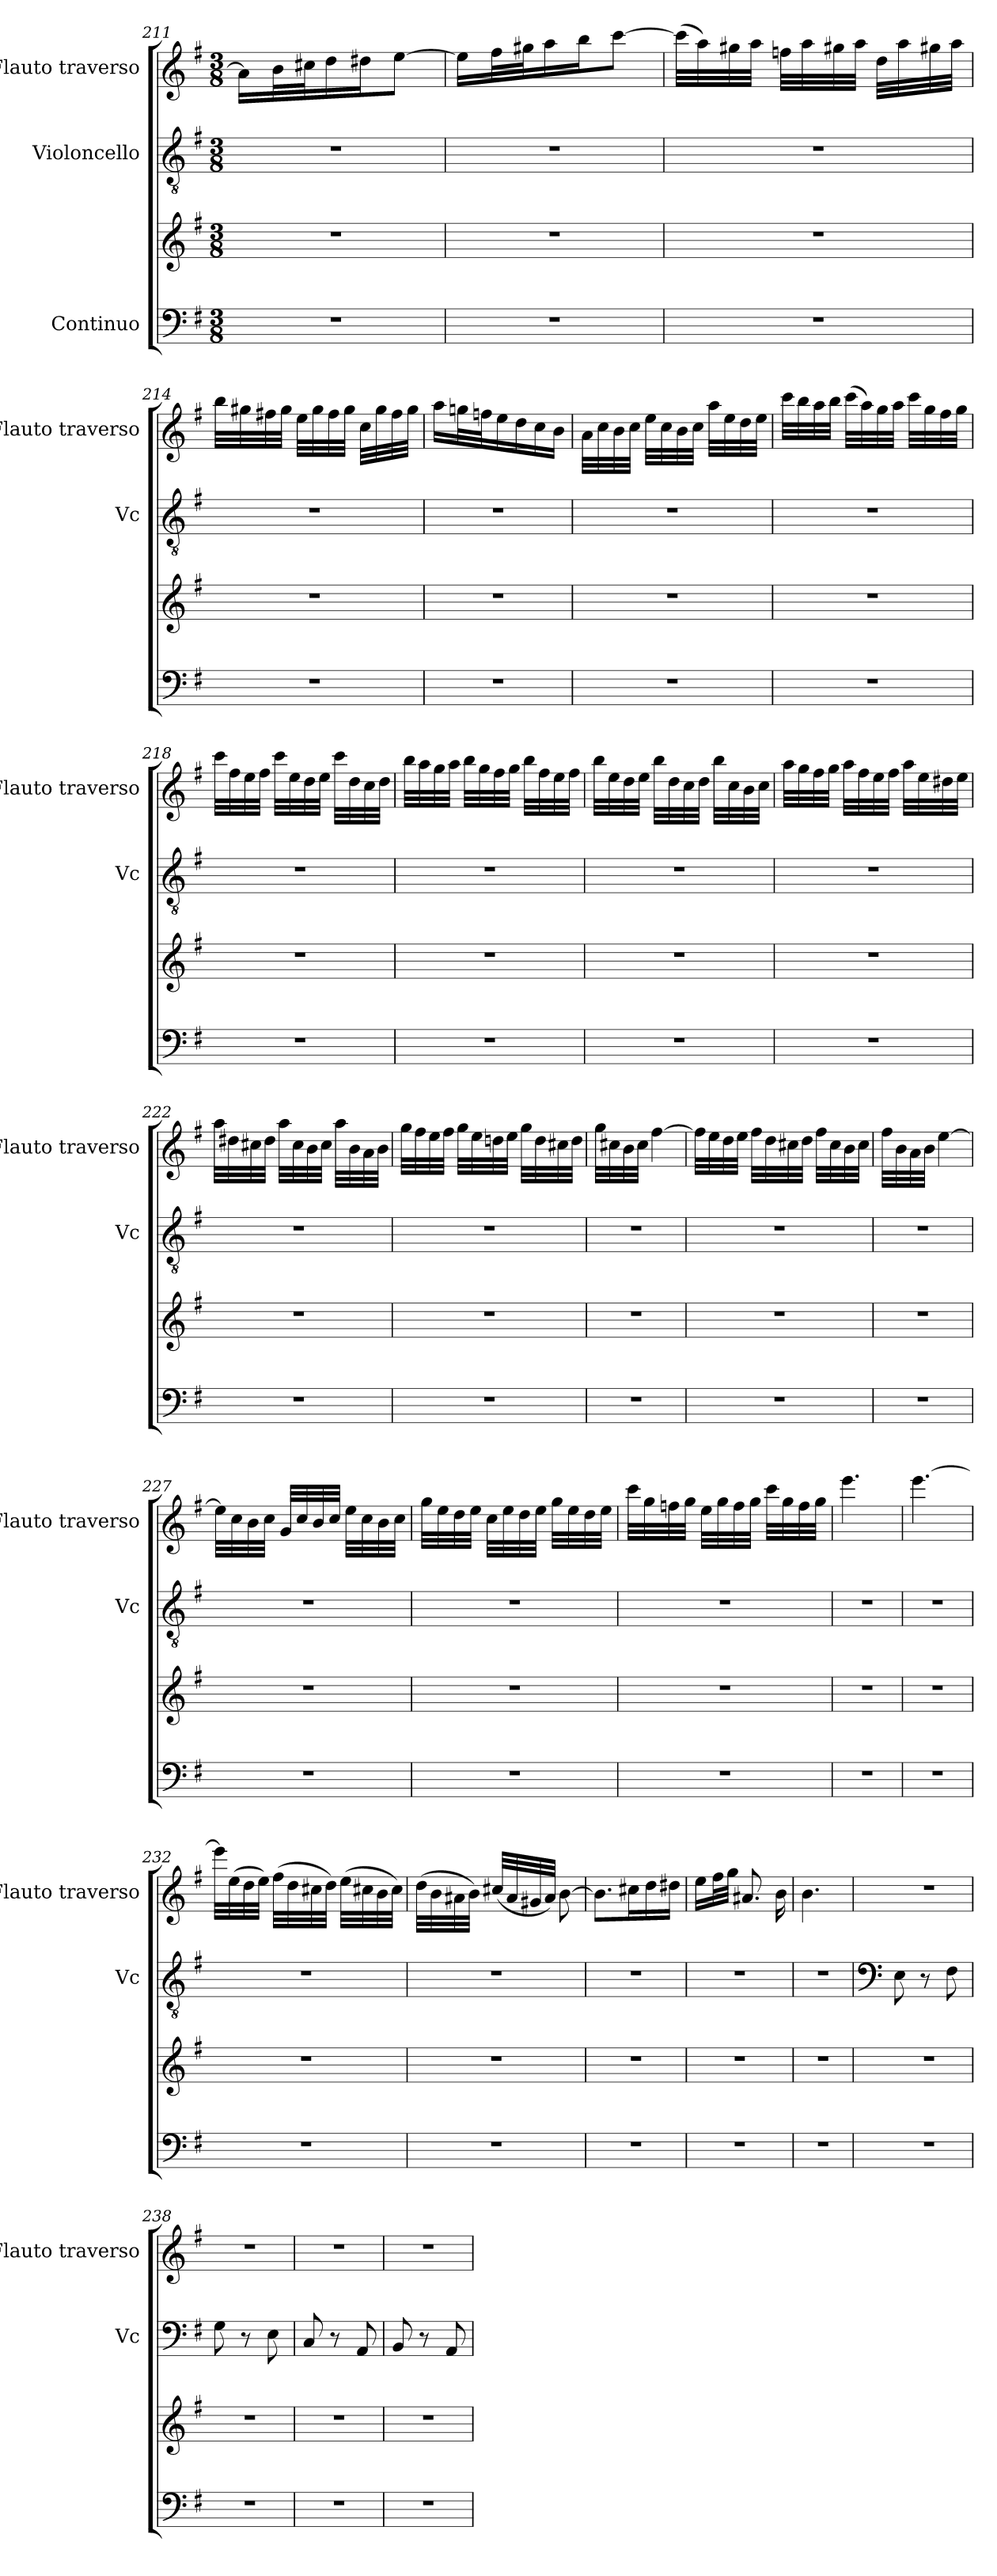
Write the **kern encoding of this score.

**kern	**kern	**kern	**kern
*part3	*part3	*part2	*part1
*staff4	*staff3	*staff2	*staff1
*I"Continuo	*	*I"Violoncello	*I"Flauto traverso
*	*	*I'Vc	*I'Flauto traverso
*clefF4	*clefG2	*clefGv2	*clefG2
*k[f#]	*k[f#]	*k[f#]	*k[f#]
*G:	*G:	*G:	*G:
*M3/8	*M3/8	*M3/8	*M3/8
=211	=211	=211	=211
4.r	4.r	4.r	16a\LL]
.	.	.	32b\L
.	.	.	32cc#X\J
.	.	.	16dd\
.	.	.	16dd#X\J
.	.	.	[>8ee\J
=212	=212	=212	=212
4.r	4.r	4.r	16ee\LL]
.	.	.	32ff#\L
.	.	.	32gg#X\J
.	.	.	16aa\
.	.	.	16bb\J
.	.	.	[>8ccc\J
=213	=213	=213	=213
4.r	4.r	4.r	(<32ccc\LLL]
.	.	.	32aa\)
.	.	.	32gg#X\
.	.	.	32aa\JJJ
.	.	.	32ffn\LLL
.	.	.	32aa\
.	.	.	32gg#X\
.	.	.	32aa\JJJ
.	.	.	32dd\LLL
.	.	.	32aa\
.	.	.	32gg#X\
.	.	.	32aa\JJJ
!!LO:LB:g=z
=214	=214	=214	=214
4.r	4.r	4.r	32bb\LLL
.	.	.	32gg#X\
.	.	.	32ff#X\
.	.	.	32gg#\JJJ
.	.	.	32ee\LLL
.	.	.	32gg#\
.	.	.	32ff#\
.	.	.	32gg#\JJJ
.	.	.	32cc\LLL
.	.	.	32gg#\
.	.	.	32ff#\
.	.	.	32gg#\JJJ
=215	=215	=215	=215
4.r	4.r	4.r	16aa\LL
.	.	.	32ggn\L
.	.	.	32ffn\J
.	.	.	16ee\
.	.	.	16dd\
.	.	.	16cc\
.	.	.	16b\JJ
=216	=216	=216	=216
4.r	4.r	4.r	32a\LLL
.	.	.	32cc\
.	.	.	32b\
.	.	.	32cc\JJJ
.	.	.	32ee\LLL
.	.	.	32cc\
.	.	.	32b\
.	.	.	32cc\JJJ
.	.	.	32aa\LLL
.	.	.	32ee\
.	.	.	32dd\
.	.	.	32ee\JJJ
=217	=217	=217	=217
4.r	4.r	4.r	32ccc\LLL
.	.	.	32bb\
.	.	.	32aa\
.	.	.	32bb\JJJ
.	.	.	(<32ccc\LLL
.	.	.	32aa\)
.	.	.	32gg\
.	.	.	32aa\JJJ
.	.	.	32ccc\LLL
.	.	.	32gg\
.	.	.	32ff#\
.	.	.	32gg\JJJ
!!LO:LB:g=z
=218	=218	=218	=218
4.r	4.r	4.r	32ccc\LLL
.	.	.	32ff#\
.	.	.	32ee\
.	.	.	32ff#\JJJ
.	.	.	32ccc\LLL
.	.	.	32ee\
.	.	.	32dd\
.	.	.	32ee\JJJ
.	.	.	32ccc\LLL
.	.	.	32dd\
.	.	.	32cc\
.	.	.	32dd\JJJ
=219	=219	=219	=219
4.r	4.r	4.r	32bb\LLL
.	.	.	32aa\
.	.	.	32gg\
.	.	.	32aa\JJJ
.	.	.	32bb\LLL
.	.	.	32gg\
.	.	.	32ff#\
.	.	.	32gg\JJJ
.	.	.	32bb\LLL
.	.	.	32ff#\
.	.	.	32ee\
.	.	.	32ff#\JJJ
=220	=220	=220	=220
4.r	4.r	4.r	32bb\LLL
.	.	.	32ee\
.	.	.	32dd\
.	.	.	32ee\JJJ
.	.	.	32bb\LLL
.	.	.	32dd\
.	.	.	32cc\
.	.	.	32dd\JJJ
.	.	.	32bb\LLL
.	.	.	32cc\
.	.	.	32b\
.	.	.	32cc\JJJ
=221	=221	=221	=221
4.r	4.r	4.r	32aa\LLL
.	.	.	32gg\
.	.	.	32ff#\
.	.	.	32gg\JJJ
.	.	.	32aa\LLL
.	.	.	32ff#\
.	.	.	32ee\
.	.	.	32ff#\JJJ
.	.	.	32aa\LLL
.	.	.	32ee\
.	.	.	32dd#X\
.	.	.	32ee\JJJ
!!LO:LB:g=z
=222	=222	=222	=222
4.r	4.r	4.r	32aa\LLL
.	.	.	32dd#X\
.	.	.	32cc#X\
.	.	.	32dd#\JJJ
.	.	.	32aa\LLL
.	.	.	32cc#\
.	.	.	32b\
.	.	.	32cc#\JJJ
.	.	.	32aa\LLL
.	.	.	32b\
.	.	.	32a\
.	.	.	32b\JJJ
=223	=223	=223	=223
4.r	4.r	4.r	32gg\LLL
.	.	.	32ff#\
.	.	.	32ee\
.	.	.	32ff#\JJJ
.	.	.	32gg\LLL
.	.	.	32ee\
.	.	.	32ddn\
.	.	.	32ee\JJJ
.	.	.	32gg\LLL
.	.	.	32dd\
.	.	.	32cc#X\
.	.	.	32dd\JJJ
=224	=224	=224	=224
4.r	4.r	4.r	32gg\LLL
.	.	.	32cc#X\
.	.	.	32b\
.	.	.	32cc#\JJJ
.	.	.	[>4ff#\
=225	=225	=225	=225
4.r	4.r	4.r	32ff#\LLL]
.	.	.	32ee\
.	.	.	32dd\
.	.	.	32ee\JJJ
.	.	.	32ff#\LLL
.	.	.	32dd\
.	.	.	32cc#X\
.	.	.	32dd\JJJ
.	.	.	32ff#\LLL
.	.	.	32cc#\
.	.	.	32b\
.	.	.	32cc#\JJJ
!!LO:LB:g=z
=226	=226	=226	=226
4.r	4.r	4.r	32ff#\LLL
.	.	.	32b\
.	.	.	32a\
.	.	.	32b\JJJ
.	.	.	[>4ee\
=227	=227	=227	=227
4.r	4.r	4.r	32ee\LLL]
.	.	.	32cc\
.	.	.	32b\
.	.	.	32cc\JJJ
.	.	.	32g/LLL
.	.	.	32cc/
.	.	.	32b/
.	.	.	32cc/JJJ
.	.	.	32ee\LLL
.	.	.	32cc\
.	.	.	32b\
.	.	.	32cc\JJJ
=228	=228	=228	=228
4.r	4.r	4.r	32gg\LLL
.	.	.	32ee\
.	.	.	32dd\
.	.	.	32ee\JJJ
.	.	.	32cc\LLL
.	.	.	32ee\
.	.	.	32dd\
.	.	.	32ee\JJJ
.	.	.	32gg\LLL
.	.	.	32ee\
.	.	.	32dd\
.	.	.	32ee\JJJ
=229	=229	=229	=229
4.r	4.r	4.r	32ccc\LLL
.	.	.	32gg\
.	.	.	32ffn\
.	.	.	32gg\JJJ
.	.	.	32ee\LLL
.	.	.	32gg\
.	.	.	32ff\
.	.	.	32gg\JJJ
.	.	.	32ccc\LLL
.	.	.	32gg\
.	.	.	32ff\
.	.	.	32gg\JJJ
=230	=230	=230	=230
4.r	4.r	4.r	4.eee\
!!LO:LB:g=z
=231	=231	=231	=231
4.r	4.r	4.r	[>4.eee\
=232	=232	=232	=232
4.r	4.r	4.r	32eee\LLL]
.	.	.	(>32ee\
.	.	.	32dd\
.	.	.	32ee\JJJ)
.	.	.	(>32ff#\LLL
.	.	.	32dd\
.	.	.	32cc#X\
.	.	.	32dd\JJJ)
.	.	.	(>32ee\LLL
.	.	.	32cc#X\
.	.	.	32b\
.	.	.	32cc#\JJJ)
=233	=233	=233	=233
4.r	4.r	4.r	(>32dd\LLL
.	.	.	32b\
.	.	.	32a#X\
.	.	.	32b\JJJ)
.	.	.	(<32cc#X/LLL
.	.	.	32a#/
.	.	.	32g#X/
.	.	.	32a#/JJJ)
.	.	.	[>8b\
=234	=234	=234	=234
4.r	4.r	4.r	8.b\L]
.	.	.	16cc#X\L
.	.	.	16dd\
.	.	.	16dd#X\JJ
=235	=235	=235	=235
4.r	4.r	4.r	16ee\LL
.	.	.	32ff#\L
.	.	.	32gg\JJJ
.	.	.	8.a#X/
.	.	.	16b\
=236	=236	=236	=236
4.r	4.r	4.r	4.b\
!!LO:PB:g=z
=237!	=237!	=237!	=237!
*	*	*clefF4	*
4.r	4.r	8E\	4.r
.	.	8r	.
.	.	8F#\	.
=238	=238	=238	=238
4.r	4.r	8G\	4.r
.	.	8r	.
.	.	8E\	.
=239	=239	=239	=239
4.r	4.r	8C/	4.r
.	.	8r	.
.	.	8AA/	.
=240	=240	=240	=240
4.r	4.r	8BB/	4.r
.	.	8r	.
.	.	8AA/	.
=	=	=	=
*-	*-	*-	*-
